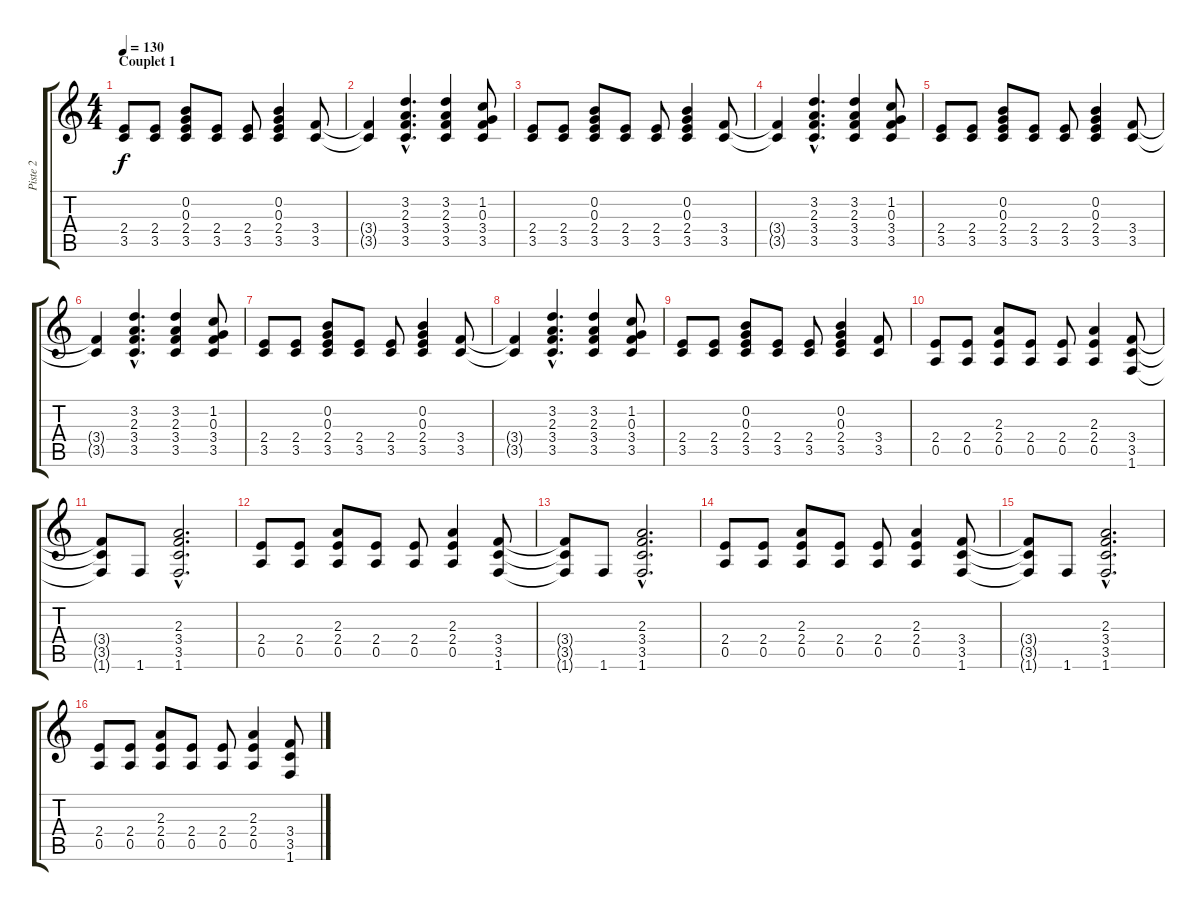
\track ("Piste 2" "Piste 2") {instrument electricguitarclean}
\staff {score tabs}
\tuning (E4 B3 G3 D3 A2 E2) {hide}
\ts (4 4)
\section ("" "Couplet 1")
\tempo 130
\clef g2
\ks c
(2.4 3.5).8{dy f} (2.4 3.5).8 (0.2 0.3 2.4 3.5).8 (2.4 3.5).8 (2.4 3.5).8 (0.2 0.3 2.4 3.5).4 (3.4 3.5).8 |
(3.4{t} 3.5{t}).4 (3.2{hac} 2.3{hac} 3.4{hac} 3.5{hac}).4{d} (3.2 2.3 3.4 3.5).4 (1.2 0.3 3.4 3.5).8 |
(2.4 3.5).8 (2.4 3.5).8 (0.2 0.3 2.4 3.5).8 (2.4 3.5).8 (2.4 3.5).8 (0.2 0.3 2.4 3.5).4 (3.4 3.5).8 |
(3.4{t} 3.5{t}).4 (3.2{hac} 2.3{hac} 3.4{hac} 3.5{hac}).4{d} (3.2 2.3 3.4 3.5).4 (1.2 0.3 3.4 3.5).8 |
(2.4 3.5).8 (2.4 3.5).8 (0.2 0.3 2.4 3.5).8 (2.4 3.5).8 (2.4 3.5).8 (0.2 0.3 2.4 3.5).4 (3.4 3.5).8 |
(3.4{t} 3.5{t}).4 (3.2{hac} 2.3{hac} 3.4{hac} 3.5{hac}).4{d} (3.2 2.3 3.4 3.5).4 (1.2 0.3 3.4 3.5).8 |
(2.4 3.5).8 (2.4 3.5).8 (0.2 0.3 2.4 3.5).8 (2.4 3.5).8 (2.4 3.5).8 (0.2 0.3 2.4 3.5).4 (3.4 3.5).8 |
(3.4{t} 3.5{t}).4 (3.2{hac} 2.3{hac} 3.4{hac} 3.5{hac}).4{d} (3.2 2.3 3.4 3.5).4 (1.2 0.3 3.4 3.5).8 |
(2.4 3.5).8 (2.4 3.5).8 (0.2 0.3 2.4 3.5).8 (2.4 3.5).8 (2.4 3.5).8 (0.2 0.3 2.4 3.5).4 (3.4 3.5).8 |
(2.4 0.5).8 (2.4 0.5).8 (2.3 2.4 0.5).8 (2.4 0.5).8 (2.4 0.5).8 (2.3 2.4 0.5).4 (3.4 3.5 1.6).8 |
(3.4{t} 3.5{t} 1.6{t}).8 1.6.8 (2.3{hac} 3.4{hac} 3.5{hac} 1.6{hac}).2{d} |
(2.4 0.5).8 (2.4 0.5).8 (2.3 2.4 0.5).8 (2.4 0.5).8 (2.4 0.5).8 (2.3 2.4 0.5).4 (3.4 3.5 1.6).8 |
(3.4{t} 3.5{t} 1.6{t}).8 1.6.8 (2.3{hac} 3.4{hac} 3.5{hac} 1.6{hac}).2{d} |
(2.4 0.5).8 (2.4 0.5).8 (2.3 2.4 0.5).8 (2.4 0.5).8 (2.4 0.5).8 (2.3 2.4 0.5).4 (3.4 3.5 1.6).8 |
(3.4{t} 3.5{t} 1.6{t}).8 1.6.8 (2.3{hac} 3.4{hac} 3.5{hac} 1.6{hac}).2{d} |
(2.4 0.5).8 (2.4 0.5).8 (2.3 2.4 0.5).8 (2.4 0.5).8 (2.4 0.5).8 (2.3 2.4 0.5).4 (3.4 3.5 1.6).8
